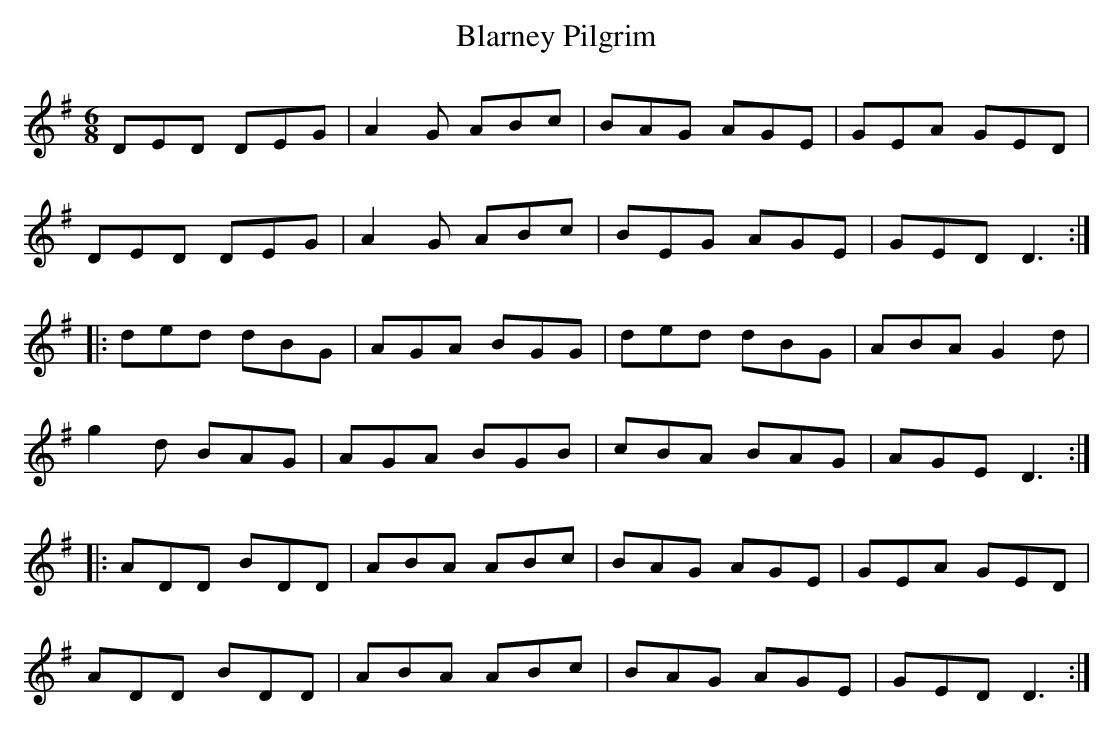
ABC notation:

X:1
T:Blarney Pilgrim
M:6/8
L:1/8
K:G
DED DEG | A2 G ABc | BAG AGE | GEA GED |
DED DEG | A2 G ABc | BEG AGE | GED D3 ::
ded dBG | AGA BGG | ded dBG | ABA G2 d |
g2 d BAG | AGA BGB | cBA BAG | AGE D3 ::
ADD BDD | ABA ABc | BAG AGE | GEA GED |
ADD BDD | ABA ABc | BAG AGE | GED D3 :|
